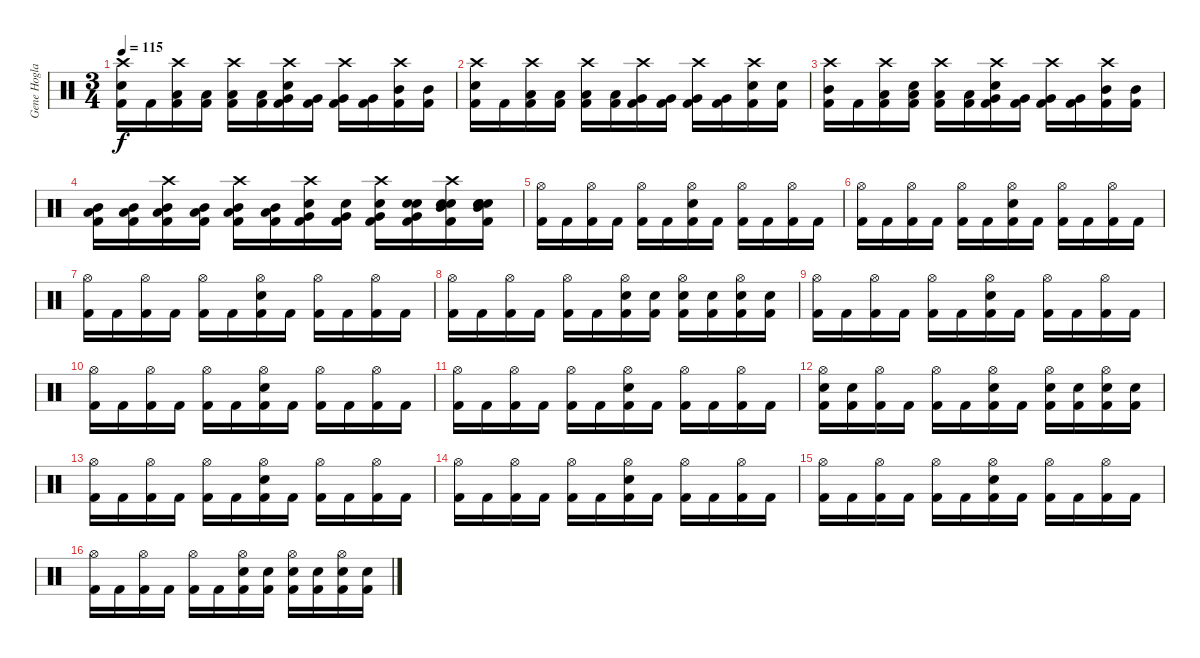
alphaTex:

\track ("Gene Hogland" "Gene Hogla") {instrument percussion}
\staff {score}
\articulation defaults
\ts (3 4)
\tempo 115
\clef neutral
\ks c
("Crash high (hit)" "Electric Snare (hit)" "Kick (hit) 2").16{dy f} "Kick (hit) 2".16 ("Crash high (hit)" "Low Tom (hit)" "Kick (hit) 2").16 ("Low Tom (hit)" "Kick (hit) 2").16 ("Crash high (hit)" "Low Tom (hit)" "Kick (hit) 2").16 ("Low Tom (hit)" "Kick (hit) 2").16 ("Crash high (hit)" "Electric Snare (hit)" "Very Low Tom (hit)" "Kick (hit) 2").16 ("Very Low Tom (hit)" "Kick (hit) 2").16 ("Crash high (hit)" "Very Low Tom (hit)" "Kick (hit) 2").16 ("Very Low Tom (hit)" "Kick (hit) 2").16 ("Crash high (hit)" "Mid Tom (hit)" "Kick (hit) 2").16 ("Mid Tom (hit)" "Kick (hit) 2").16 |
("Crash high (hit)" "Electric Snare (hit)" "Kick (hit) 2").16 "Kick (hit) 2".16 ("Crash high (hit)" "Low Tom (hit)" "Kick (hit) 2").16 ("Low Tom (hit)" "Kick (hit) 2").16 ("Crash high (hit)" "Low Tom (hit)" "Kick (hit) 2").16 ("Low Tom (hit)" "Kick (hit) 2").16 ("Crash high (hit)" "Very Low Tom (hit)" "Kick (hit) 2").16 ("Very Low Tom (hit)" "Kick (hit) 2").16 ("Crash high (hit)" "Very Low Tom (hit)" "Kick (hit) 2").16 ("Very Low Tom (hit)" "Kick (hit) 2").16 ("Crash high (hit)" "Electric Snare (hit)" "Kick (hit) 2").16 ("Electric Snare (hit)" "Kick (hit) 2").16 |
("Crash high (hit)" "Mid Tom (hit)" "Kick (hit) 2").16 "Kick (hit) 2".16 ("Crash high (hit)" "Low Tom (hit)" "Kick (hit) 2").16 ("Electric Snare (hit)" "Low Tom (hit)" "Kick (hit) 2").16 ("Crash high (hit)" "Low Tom (hit)" "Kick (hit) 2").16 ("Low Tom (hit)" "Kick (hit) 2").16 ("Crash high (hit)" "Electric Snare (hit)" "Very Low Tom (hit)" "Kick (hit) 2").16 ("Very Low Tom (hit)" "Kick (hit) 2").16 ("Crash high (hit)" "Very Low Tom (hit)" "Kick (hit) 2").16 ("Very Low Tom (hit)" "Kick (hit) 2").16 ("Crash high (hit)" "Mid Tom (hit)" "Kick (hit) 2").16 ("Mid Tom (hit)" "Kick (hit) 2").16 |
("Mid Tom (hit)" "Low Tom (hit)" "Kick (hit) 2").16 ("Mid Tom (hit)" "Low Tom (hit)" "Kick (hit) 2").16 ("Crash high (hit)" "Mid Tom (hit)" "Low Tom (hit)" "Kick (hit) 2").16 ("Mid Tom (hit)" "Low Tom (hit)" "Kick (hit) 2").16 ("Crash high (hit)" "Mid Tom (hit)" "Low Tom (hit)" "Kick (hit) 2").16 ("Mid Tom (hit)" "Low Tom (hit)" "Kick (hit) 2").16 ("Crash high (hit)" "Electric Snare (hit)" "Very Low Tom (hit)" "Kick (hit) 2").16 ("Electric Snare (hit)" "Very Low Tom (hit)" "Kick (hit) 2").16 ("Crash high (hit)" "Electric Snare (hit)" "Very Low Tom (hit)" "Kick (hit) 2").16 ("Electric Snare (hit)" "Electric Snare (hit)" "Very Low Tom (hit)" "Kick (hit) 2").16 ("Crash high (hit)" "Electric Snare (hit)" "Electric Snare (hit)" "Mid Tom (hit)" "Kick (hit) 2").16 ("Electric Snare (hit)" "Electric Snare (hit)" "Electric Snare (hit)" "Mid Tom (hit)" "Kick (hit) 2").16 |
("Hi-Hat (open)" "Kick (hit) 2").16 "Kick (hit) 2".16 ("Hi-Hat (open)" "Kick (hit) 2").16 "Kick (hit) 2".16 ("Hi-Hat (open)" "Kick (hit) 2").16 "Kick (hit) 2".16 ("Hi-Hat (open)" "Electric Snare (hit)" "Kick (hit) 2").16 "Kick (hit) 2".16 ("Hi-Hat (open)" "Kick (hit) 2").16 "Kick (hit) 2".16 ("Hi-Hat (open)" "Kick (hit) 2").16 "Kick (hit) 2".16 |
("Hi-Hat (open)" "Kick (hit) 2").16 "Kick (hit) 2".16 ("Hi-Hat (open)" "Kick (hit) 2").16 "Kick (hit) 2".16 ("Hi-Hat (open)" "Kick (hit) 2").16 "Kick (hit) 2".16 ("Hi-Hat (open)" "Electric Snare (hit)" "Kick (hit) 2").16 "Kick (hit) 2".16 ("Hi-Hat (open)" "Kick (hit) 2").16 "Kick (hit) 2".16 ("Hi-Hat (open)" "Kick (hit) 2").16 "Kick (hit) 2".16 |
("Hi-Hat (open)" "Kick (hit) 2").16 "Kick (hit) 2".16 ("Hi-Hat (open)" "Kick (hit) 2").16 "Kick (hit) 2".16 ("Hi-Hat (open)" "Kick (hit) 2").16 "Kick (hit) 2".16 ("Hi-Hat (open)" "Electric Snare (hit)" "Kick (hit) 2").16 "Kick (hit) 2".16 ("Hi-Hat (open)" "Kick (hit) 2").16 "Kick (hit) 2".16 ("Hi-Hat (open)" "Kick (hit) 2").16 "Kick (hit) 2".16 |
("Hi-Hat (open)" "Kick (hit) 2").16 "Kick (hit) 2".16 ("Hi-Hat (open)" "Kick (hit) 2").16 "Kick (hit) 2".16 ("Hi-Hat (open)" "Kick (hit) 2").16 "Kick (hit) 2".16 ("Hi-Hat (open)" "Electric Snare (hit)" "Kick (hit) 2").16 ("Electric Snare (hit)" "Kick (hit) 2").16 ("Hi-Hat (open)" "Electric Snare (hit)" "Kick (hit) 2").16 ("Electric Snare (hit)" "Kick (hit) 2").16 ("Hi-Hat (open)" "Electric Snare (hit)" "Kick (hit) 2").16 ("Electric Snare (hit)" "Kick (hit) 2").16 |
("Hi-Hat (open)" "Kick (hit) 2").16 "Kick (hit) 2".16 ("Hi-Hat (open)" "Kick (hit) 2").16 "Kick (hit) 2".16 ("Hi-Hat (open)" "Kick (hit) 2").16 "Kick (hit) 2".16 ("Hi-Hat (open)" "Electric Snare (hit)" "Kick (hit) 2").16 "Kick (hit) 2".16 ("Hi-Hat (open)" "Kick (hit) 2").16 "Kick (hit) 2".16 ("Hi-Hat (open)" "Kick (hit) 2").16 "Kick (hit) 2".16 |
("Hi-Hat (open)" "Kick (hit) 2").16 "Kick (hit) 2".16 ("Hi-Hat (open)" "Kick (hit) 2").16 "Kick (hit) 2".16 ("Hi-Hat (open)" "Kick (hit) 2").16 "Kick (hit) 2".16 ("Hi-Hat (open)" "Electric Snare (hit)" "Kick (hit) 2").16 "Kick (hit) 2".16 ("Hi-Hat (open)" "Kick (hit) 2").16 "Kick (hit) 2".16 ("Hi-Hat (open)" "Kick (hit) 2").16 "Kick (hit) 2".16 |
("Hi-Hat (open)" "Kick (hit) 2").16 "Kick (hit) 2".16 ("Hi-Hat (open)" "Kick (hit) 2").16 "Kick (hit) 2".16 ("Hi-Hat (open)" "Kick (hit) 2").16 "Kick (hit) 2".16 ("Hi-Hat (open)" "Electric Snare (hit)" "Kick (hit) 2").16 "Kick (hit) 2".16 ("Hi-Hat (open)" "Kick (hit) 2").16 "Kick (hit) 2".16 ("Hi-Hat (open)" "Kick (hit) 2").16 "Kick (hit) 2".16 |
("Hi-Hat (open)" "Electric Snare (hit)" "Kick (hit) 2").16 ("Electric Snare (hit)" "Kick (hit) 2").16 ("Hi-Hat (open)" "Kick (hit) 2").16 "Kick (hit) 2".16 ("Hi-Hat (open)" "Kick (hit) 2").16 "Kick (hit) 2".16 ("Hi-Hat (open)" "Electric Snare (hit)" "Kick (hit) 2").16 "Kick (hit) 2".16 ("Hi-Hat (open)" "Electric Snare (hit)" "Kick (hit) 2").16 ("Electric Snare (hit)" "Kick (hit) 2").16 ("Hi-Hat (open)" "Electric Snare (hit)" "Kick (hit) 2").16 ("Electric Snare (hit)" "Kick (hit) 2").16 |
("Hi-Hat (open)" "Kick (hit) 2").16 "Kick (hit) 2".16 ("Hi-Hat (open)" "Kick (hit) 2").16 "Kick (hit) 2".16 ("Hi-Hat (open)" "Kick (hit) 2").16 "Kick (hit) 2".16 ("Hi-Hat (open)" "Electric Snare (hit)" "Kick (hit) 2").16 "Kick (hit) 2".16 ("Hi-Hat (open)" "Kick (hit) 2").16 "Kick (hit) 2".16 ("Hi-Hat (open)" "Kick (hit) 2").16 "Kick (hit) 2".16 |
("Hi-Hat (open)" "Kick (hit) 2").16 "Kick (hit) 2".16 ("Hi-Hat (open)" "Kick (hit) 2").16 "Kick (hit) 2".16 ("Hi-Hat (open)" "Kick (hit) 2").16 "Kick (hit) 2".16 ("Hi-Hat (open)" "Electric Snare (hit)" "Kick (hit) 2").16 "Kick (hit) 2".16 ("Hi-Hat (open)" "Kick (hit) 2").16 "Kick (hit) 2".16 ("Hi-Hat (open)" "Kick (hit) 2").16 "Kick (hit) 2".16 |
("Hi-Hat (open)" "Kick (hit) 2").16 "Kick (hit) 2".16 ("Hi-Hat (open)" "Kick (hit) 2").16 "Kick (hit) 2".16 ("Hi-Hat (open)" "Kick (hit) 2").16 "Kick (hit) 2".16 ("Hi-Hat (open)" "Electric Snare (hit)" "Kick (hit) 2").16 "Kick (hit) 2".16 ("Hi-Hat (open)" "Kick (hit) 2").16 "Kick (hit) 2".16 ("Hi-Hat (open)" "Kick (hit) 2").16 "Kick (hit) 2".16 |
("Hi-Hat (open)" "Kick (hit) 2").16 "Kick (hit) 2".16 ("Hi-Hat (open)" "Kick (hit) 2").16 "Kick (hit) 2".16 ("Hi-Hat (open)" "Kick (hit) 2").16 "Kick (hit) 2".16 ("Hi-Hat (open)" "Electric Snare (hit)" "Kick (hit) 2").16 ("Electric Snare (hit)" "Kick (hit) 2").16 ("Hi-Hat (open)" "Electric Snare (hit)" "Kick (hit) 2").16 ("Electric Snare (hit)" "Kick (hit) 2").16 ("Hi-Hat (open)" "Electric Snare (hit)" "Kick (hit) 2").16 ("Electric Snare (hit)" "Kick (hit) 2").16
